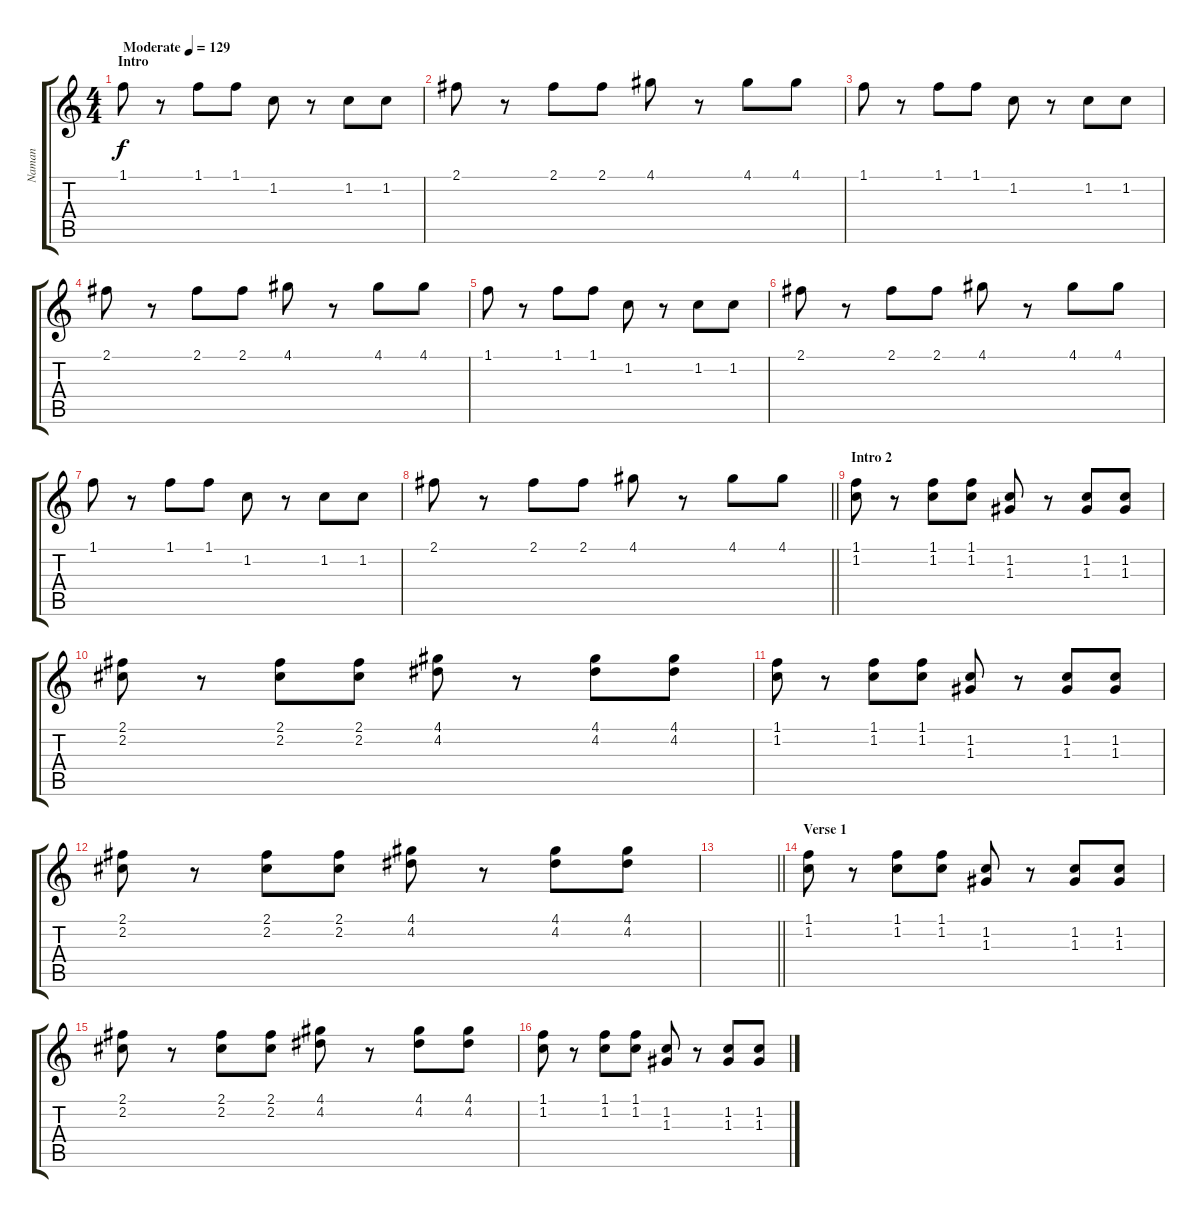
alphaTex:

\track ("Naman" "Naman") {instrument overdrivenguitar}
\staff {score tabs}
\tuning (E4 B3 G3 D3 A2 E2) {hide}
\ts (4 4)
\section ("" "Intro")
\tempo (129 "Moderate")
\clef g2
\ks c
1.1.8{dy f instrument overdrivenguitar} r.8 1.1.8 1.1.8 1.2.8 r.8 1.2.8 1.2.8 |
2.1.8 r.8 2.1.8 2.1.8 4.1.8 r.8 4.1.8 4.1.8 |
1.1.8 r.8 1.1.8 1.1.8 1.2.8 r.8 1.2.8 1.2.8 |
2.1.8 r.8 2.1.8 2.1.8 4.1.8 r.8 4.1.8 4.1.8 |
1.1.8 r.8 1.1.8 1.1.8 1.2.8 r.8 1.2.8 1.2.8 |
2.1.8 r.8 2.1.8 2.1.8 4.1.8 r.8 4.1.8 4.1.8 |
1.1.8 r.8 1.1.8 1.1.8 1.2.8 r.8 1.2.8 1.2.8 |
\barLineRight lightlight
2.1.8 r.8 2.1.8 2.1.8 4.1.8 r.8 4.1.8 4.1.8 |
\section ("" "Intro 2")
(1.1 1.2).8 r.8 (1.1 1.2).8 (1.1 1.2).8 (1.2 1.3).8 r.8 (1.2 1.3).8 (1.2 1.3).8 |
(2.1 2.2).8 r.8 (2.1 2.2).8 (2.1 2.2).8 (4.1 4.2).8 r.8 (4.1 4.2).8 (4.1 4.2).8 |
(1.1 1.2).8 r.8 (1.1 1.2).8 (1.1 1.2).8 (1.2 1.3).8 r.8 (1.2 1.3).8 (1.2 1.3).8 |
(2.1 2.2).8 r.8 (2.1 2.2).8 (2.1 2.2).8 (4.1 4.2).8 r.8 (4.1 4.2).8 (4.1 4.2).8 |
\barLineRight lightlight
|
\section ("" "Verse 1")
(1.1 1.2).8 r.8 (1.1 1.2).8 (1.1 1.2).8 (1.2 1.3).8 r.8 (1.2 1.3).8 (1.2 1.3).8 |
(2.1 2.2).8 r.8 (2.1 2.2).8 (2.1 2.2).8 (4.1 4.2).8 r.8 (4.1 4.2).8 (4.1 4.2).8 |
(1.1 1.2).8 r.8 (1.1 1.2).8 (1.1 1.2).8 (1.2 1.3).8 r.8 (1.2 1.3).8 (1.2 1.3).8
